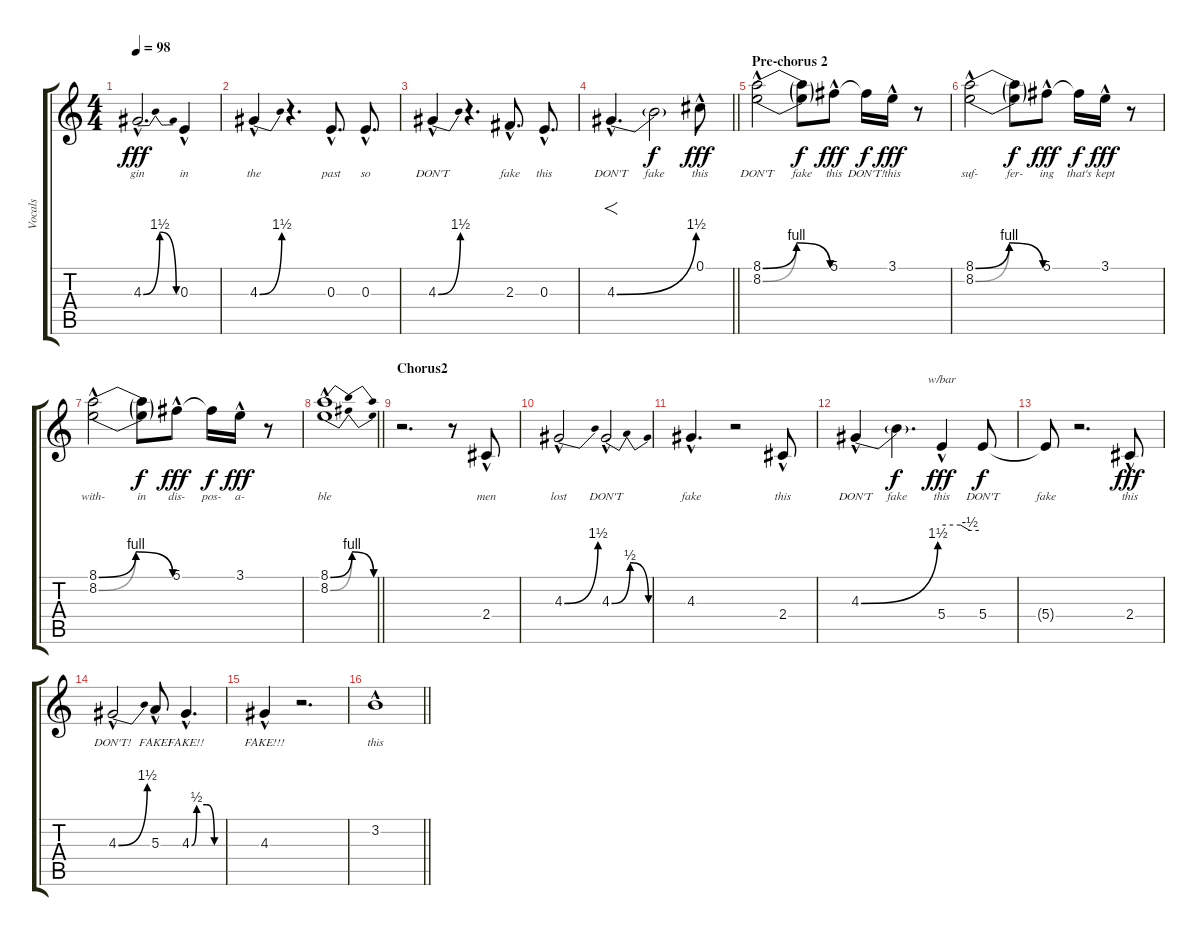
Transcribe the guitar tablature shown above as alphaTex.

\track ("Vocals" "Vocals") {instrument overdrivenguitar}
\staff {score tabs}
\tuning (Db4 Ab3 E3 B2 Gb2 Db2) {hide}
\ts (4 4)
\tempo 98
\clef g2
\ks c
4.3{be (bendrelease 0 0 5 6 50 6 60 0) hac}.2{d lyrics (0 "gin") lyrics (1 "") lyrics (2 "") lyrics (3 "") lyrics (4 "") dy fff} 0.3{hac}.4{lyrics (0 "in") lyrics (1 "") lyrics (2 "") lyrics (3 "") lyrics (4 "")} |
4.3{be (bend 0 0 60 6) hac}.4{lyrics (0 "the") lyrics (1 "") lyrics (2 "") lyrics (3 "") lyrics (4 "")} r.4{d} 0.3{hac}.8{d lyrics (0 "past") lyrics (1 "") lyrics (2 "") lyrics (3 "") lyrics (4 "")} 0.3{hac}.8{d lyrics (0 "so") lyrics (1 "") lyrics (2 "") lyrics (3 "") lyrics (4 "")} |
4.3{be (bend 0 0 60 6) hac}.4{lyrics (0 "DON'T") lyrics (1 "") lyrics (2 "") lyrics (3 "") lyrics (4 "")} r.4{d} 2.3{hac}.8{d lyrics (0 "fake") lyrics (1 "") lyrics (2 "") lyrics (3 "") lyrics (4 "")} 0.3{hac}.8{d lyrics (0 "this") lyrics (1 "") lyrics (2 "") lyrics (3 "") lyrics (4 "")} |
\barLineRight lightlight
4.3{be (bend 0 0 60 6) hac}.4{f d lyrics (0 "DON'T") lyrics (1 "") lyrics (2 "") lyrics (3 "") lyrics (4 "")} 4.3{t}.2{lyrics (0 "fake") lyrics (1 "") lyrics (2 "") lyrics (3 "") lyrics (4 "") dy f} 0.1{hac}.8{lyrics (0 "this") lyrics (1 "") lyrics (2 "") lyrics (3 "") lyrics (4 "") dy fff} |
\section ("" "Pre-chorus 2")
(8.1{be (bendrelease 0 0 10 4 50 4 60 0) hac} 8.2{be (bendrelease 0 0 10 4 50 4 60 0) hac}).2{lyrics (0 "DON'T") lyrics (1 "") lyrics (2 "") lyrics (3 "") lyrics (4 "")} (8.1{t} 8.2{t}).8{lyrics (0 "fake") lyrics (1 "") lyrics (2 "") lyrics (3 "") lyrics (4 "") dy f} 5.1{hac}.8{lyrics (0 "this") lyrics (1 "") lyrics (2 "") lyrics (3 "") lyrics (4 "") dy fff} 5.1{t}.16{lyrics (0 "DON'T!") lyrics (1 "") lyrics (2 "") lyrics (3 "") lyrics (4 "") dy f} 3.1{hac}.16{lyrics (0 "this") lyrics (1 "") lyrics (2 "") lyrics (3 "") lyrics (4 "") dy fff} r.8 |
(8.1{be (bendrelease 0 0 10 4 50 4 60 0) hac} 8.2{be (bendrelease 0 0 10 4 50 4 60 0) hac}).2{lyrics (0 "suf-") lyrics (1 "") lyrics (2 "") lyrics (3 "") lyrics (4 "")} (8.1{t} 8.2{t}).8{lyrics (0 "fer-") lyrics (1 "") lyrics (2 "") lyrics (3 "") lyrics (4 "") dy f} 5.1{hac}.8{lyrics (0 "ing") lyrics (1 "") lyrics (2 "") lyrics (3 "") lyrics (4 "") dy fff} 5.1{t}.16{lyrics (0 "that's") lyrics (1 "") lyrics (2 "") lyrics (3 "") lyrics (4 "") dy f} 3.1{hac}.16{lyrics (0 "kept") lyrics (1 "") lyrics (2 "") lyrics (3 "") lyrics (4 "") dy fff} r.8 |
(8.1{be (bendrelease 0 0 10 4 50 4 60 0) hac} 8.2{be (bendrelease 0 0 10 4 50 4 60 0) hac}).2{lyrics (0 "with-") lyrics (1 "") lyrics (2 "") lyrics (3 "") lyrics (4 "")} (8.1{t} 8.2{t}).8{lyrics (0 "in") lyrics (1 "") lyrics (2 "") lyrics (3 "") lyrics (4 "") dy f} 5.1{hac}.8{lyrics (0 "dis-") lyrics (1 "") lyrics (2 "") lyrics (3 "") lyrics (4 "") dy fff} 5.1{t}.16{lyrics (0 "pos-") lyrics (1 "") lyrics (2 "") lyrics (3 "") lyrics (4 "") dy f} 3.1{hac}.16{lyrics (0 "a-") lyrics (1 "") lyrics (2 "") lyrics (3 "") lyrics (4 "") dy fff} r.8 |
\barLineRight lightlight
(8.1{be (bendrelease 0 0 10 4 50 4 60 0) hac} 8.2{be (bendrelease 0 0 10 4 50 4 60 0) hac}).1{lyrics (0 "ble") lyrics (1 "") lyrics (2 "") lyrics (3 "") lyrics (4 "")} |
\section ("" "Chorus2")
r.2{d} r.8 2.4{hac}.8{lyrics (0 "men") lyrics (1 "") lyrics (2 "") lyrics (3 "") lyrics (4 "")} |
4.3{be (bend 0 0 60 6) hac}.2{lyrics (0 "lost") lyrics (1 "") lyrics (2 "") lyrics (3 "") lyrics (4 "")} 4.3{be (bendrelease 0 0 5 2 30 2 60 0) hac}.2{lyrics (0 "DON'T") lyrics (1 "") lyrics (2 "") lyrics (3 "") lyrics (4 "")} |
4.3{hac}.4{d lyrics (0 "fake") lyrics (1 "") lyrics (2 "") lyrics (3 "") lyrics (4 "")} r.2 2.4{hac}.8{lyrics (0 "this") lyrics (1 "") lyrics (2 "") lyrics (3 "") lyrics (4 "")} |
4.3{be (bend 0 0 60 6) hac}.4{lyrics (0 "DON'T") lyrics (1 "") lyrics (2 "") lyrics (3 "") lyrics (4 "")} 4.3{t}.4{d lyrics (0 "fake") lyrics (1 "") lyrics (2 "") lyrics (3 "") lyrics (4 "") dy f} 5.4{hac}.4{tbe (custom default 0 0 30 0 45 -2 60 -2) lyrics (0 "this") lyrics (1 "") lyrics (2 "") lyrics (3 "") lyrics (4 "") dy fff} 5.4.8{lyrics (0 "DON'T") lyrics (1 "") lyrics (2 "") lyrics (3 "") lyrics (4 "") dy f} |
5.4{t}.8{lyrics (0 "fake") lyrics (1 "") lyrics (2 "") lyrics (3 "") lyrics (4 "")} r.2{d} 2.4{hac}.8{lyrics (0 "this") lyrics (1 "") lyrics (2 "") lyrics (3 "") lyrics (4 "") dy fff} |
4.3{be (bend 0 0 60 6) hac}.2{lyrics (0 "DON'T!") lyrics (1 "") lyrics (2 "") lyrics (3 "") lyrics (4 "")} 5.3{hac}.8{lyrics (0 "FAKE!") lyrics (1 "") lyrics (2 "") lyrics (3 "") lyrics (4 "")} 4.3{be (custom 0 0 10 2 30 2 45 0 60 0) hac}.4{d lyrics (0 "FAKE!!") lyrics (1 "") lyrics (2 "") lyrics (3 "") lyrics (4 "")} |
4.3{hac}.4{lyrics (0 "FAKE!!!") lyrics (1 "") lyrics (2 "") lyrics (3 "") lyrics (4 "")} r.2{d} |
\barLineRight lightlight
3.2{hac}.1{lyrics (0 "this") lyrics (1 "") lyrics (2 "") lyrics (3 "") lyrics (4 "")}
